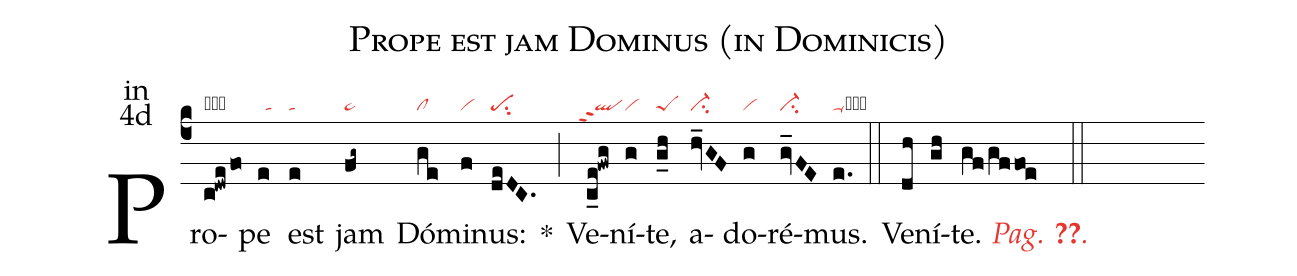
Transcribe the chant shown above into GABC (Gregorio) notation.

name:Prope est jam Dominus (in Dominicis);
office-part:in;
mode:4d;
nabc-lines:1;
%%
(c4) Pro(c!dwe/fo|obqlppt1orhj)pe(e|//ta) est(e|ta) jam(fg~|pe~) Dó(ge|cl)mi(f|vi)nus:(deDC.|pesu2) <sp>*</sp>(;) Ve(c_e!fwg|``qlppt2)ní(g|vi)te,(g_h|peS) a(hv_GF|ci-)do(g|vi)ré(gv_FE|ci-)mus.(e.|ta-cb) (::) <nlba>Ve(dh)ní(gh)t{e}. <c><i>Pag. <v>\pageref{M-ORIP4d}</v>.</i></c></nlba>(gf/gffoe ::)
